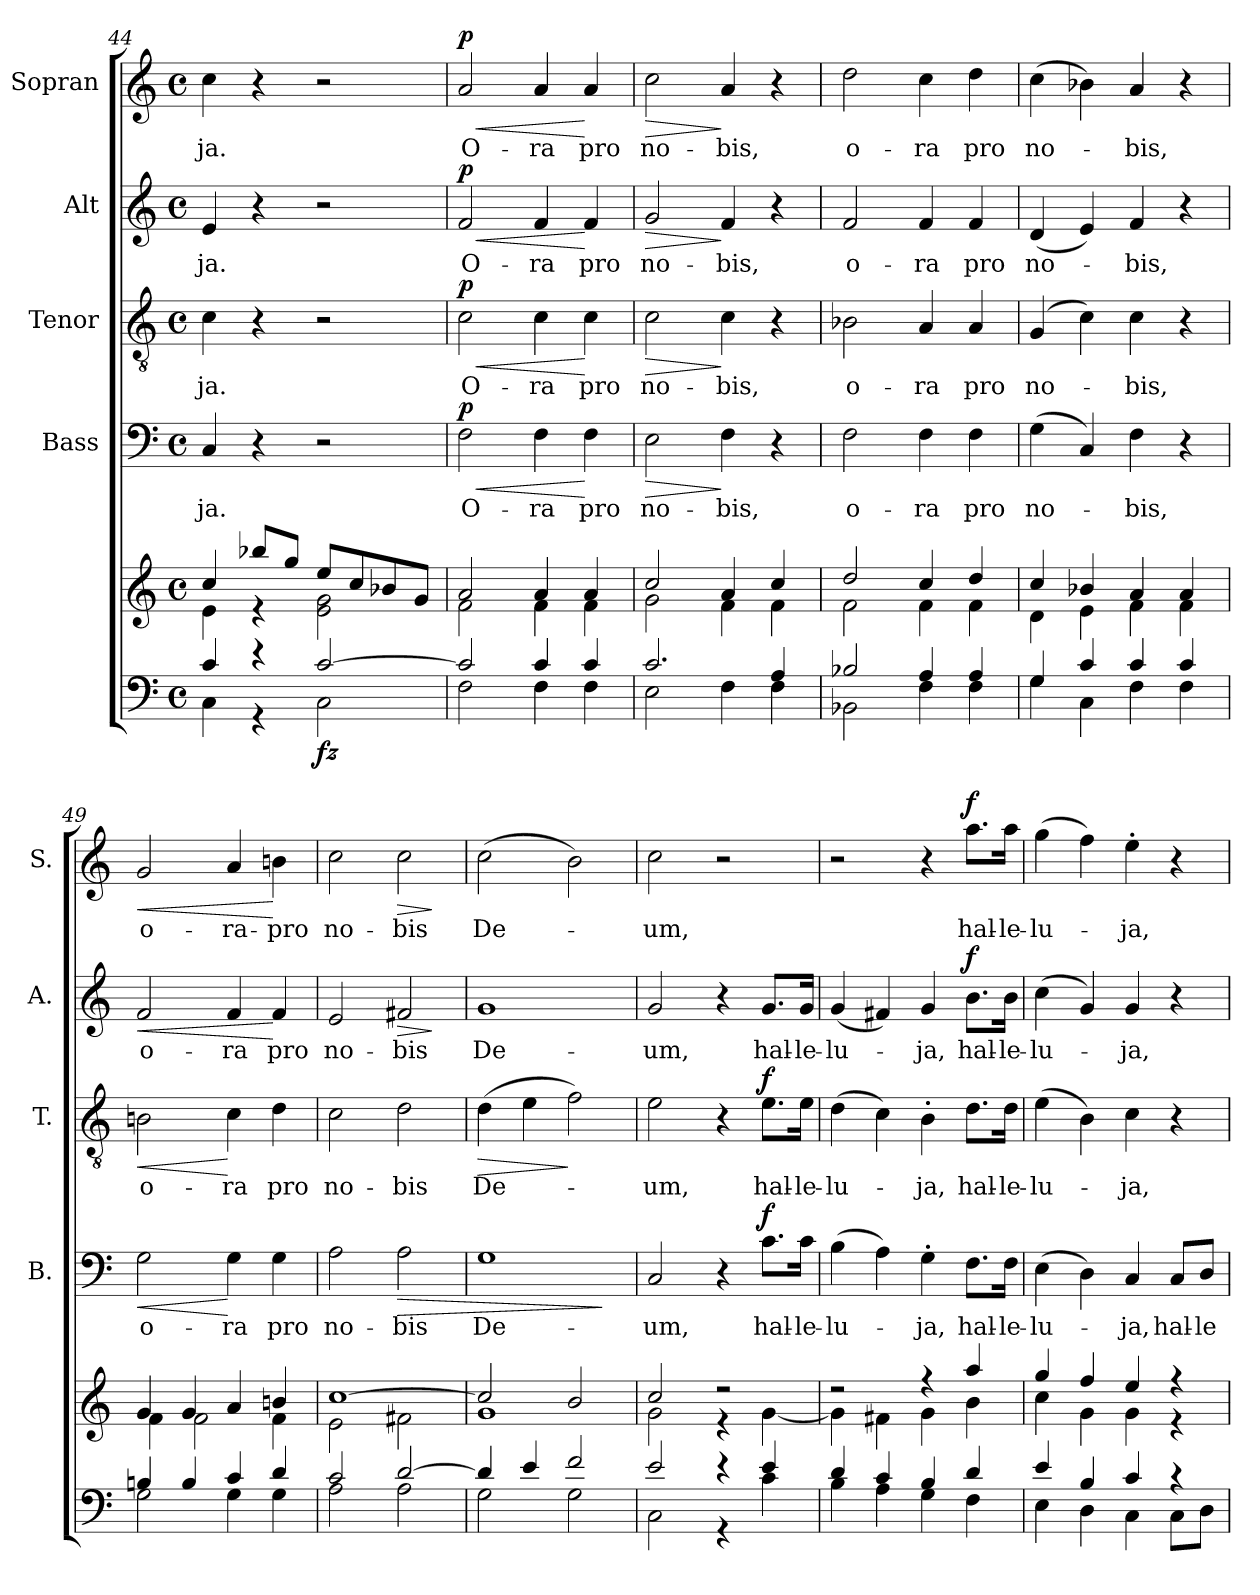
**kern	**kern	**dynam	**kern	**text	**dynam	**kern	**text	**dynam	**kern	**text	**dynam	**kern	**text	**dynam
*part5	*part5	*part5	*part4	*part4	*part4	*part3	*part3	*part3	*part2	*part2	*part2	*part1	*part1	*part1
*staff6	*staff5	*staff5/6	*staff4	*staff4	*staff4	*staff3	*staff3	*staff3	*staff2	*staff2	*staff2	*staff1	*staff1	*staff1
*	*	*	*I"Bass	*	*	*I"Tenor	*	*	*I"Alt	*	*	*I"Sopran	*	*
*	*	*	*I'B.	*	*	*I'T.	*	*	*I'A.	*	*	*I'S.	*	*
*clefF4	*clefG2	*	*clefF4	*	*	*clefGv2	*	*	*clefG2	*	*	*clefG2	*	*
*k[]	*k[]	*	*k[]	*	*	*k[]	*	*	*k[]	*	*	*k[]	*	*
*C:	*C:	*	*C:	*	*	*C:	*	*	*C:	*	*	*C:	*	*
*M4/4	*M4/4	*	*M4/4	*	*	*M4/4	*	*	*M4/4	*	*	*M4/4	*	*
*met(c)	*met(c)	*	*met(c)	*	*	*met(c)	*	*	*met(c)	*	*	*met(c)	*	*
=44	=44	=44	=44	=44	=44	=44	=44	=44	=44	=44	=44	=44	=44	=44
*^	*^	*	*	*	*	*	*	*	*	*	*	*	*	*
!	!	!	!	!	!	!LO:LY:b	!	!	!LO:LY:b	!	!	!LO:LY:b	!	!	!LO:LY:b	!
4c/	4C\	4cc/	4e\	.	4C/	-ja.	.	4c\	-ja.	.	4e/	-ja.	.	4cc\	-ja.	.
4r	4r	8bb-X/L	4r	.	4r	.	.	4r	.	.	4r	.	.	4r	.	.
.	.	8gg/J	.	.	.	.	.	.	.	.	.	.	.	.	.	.
!	!	!	!	!LO:DY:b=2	!	!	!	!	!	!	!	!	!	!	!	!
[>2c/	2C\	8ee/L	2e\ 2g\	fz	2r	.	.	2r	.	.	2r	.	.	2r	.	.
.	.	8cc/	.	.	.	.	.	.	.	.	.	.	.	.	.	.
.	.	8b-X/	.	.	.	.	.	.	.	.	.	.	.	.	.	.
.	.	8g/J	.	.	.	.	.	.	.	.	.	.	.	.	.	.
=45	=45	=45	=45	=45	=45	=45	=45	=45	=45	=45	=45	=45	=45	=45	=45	=45
!	!	!	!	!	!	!LO:LY:b	!LO:HP:b	!	!LO:LY:b	!LO:HP:b	!	!LO:LY:b	!LO:HP:b	!	!LO:LY:b	!LO:HP:b
!	!	!	!	!	!	!	!LO:DY:n=1:a	!	!	!LO:DY:n=1:a	!	!	!LO:DY:n=1:a	!	!	!LO:DY:n=1:a
2c/]	2F\	2a/	2f\	.	2F\	O-	< p	2c\	O-	< p	2f/	O-	< p	2a/	O-	< p
!	!	!	!	!	!	!LO:LY:b	!	!	!LO:LY:b	!	!	!LO:LY:b	!	!	!LO:LY:b	!
4c/	4F\	4a/	4f\	.	4F\	-ra	.	4c\	-ra	.	4f/	-ra	.	4a/	-ra	.
!	!	!	!	!	!	!LO:LY:b	!	!	!LO:LY:b	!	!	!LO:LY:b	!	!	!LO:LY:b	!
4c/	4F\	4a/	4f\	.	4F\	pro	[	4c\	pro	[	4f/	pro	[	4a/	pro	[
=46	=46	=46	=46	=46	=46	=46	=46	=46	=46	=46	=46	=46	=46	=46	=46	=46
!	!	!	!	!	!	!LO:LY:b	!LO:HP:b	!	!LO:LY:b	!LO:HP:b	!	!LO:LY:b	!LO:HP:b	!	!LO:LY:b	!LO:HP:b
2.c/	2E\	2cc/	2g\	.	2E\	no-	>	2c\	no-	>	2g/	no-	>	2cc\	no-	>
!	!	!	!	!	!	!LO:LY:b	!	!	!LO:LY:b	!	!	!LO:LY:b	!	!	!LO:LY:b	!
.	4F\	4a/	4f\	.	4F\	-bis,	]	4c\	-bis,	]	4f/	-bis,	]	4a/	-bis,	]
4A/	4F\	4cc/	4f\	.	4r	.	.	4r	.	.	4r	.	.	4r	.	.
=47	=47	=47	=47	=47	=47	=47	=47	=47	=47	=47	=47	=47	=47	=47	=47	=47
!	!	!	!	!	!	!LO:LY:b	!	!	!LO:LY:b	!	!	!LO:LY:b	!	!	!LO:LY:b	!
2B-X/	2BB-X\	2dd/	2f\	.	2F\	o-	.	2B-X\	o-	.	2f/	o-	.	2dd\	o-	.
!	!	!	!	!	!	!LO:LY:b	!	!	!LO:LY:b	!	!	!LO:LY:b	!	!	!LO:LY:b	!
4A/	4F\	4cc/	4f\	.	4F\	-ra	.	4A/	-ra	.	4f/	-ra	.	4cc\	-ra	.
!	!	!	!	!	!	!LO:LY:b	!	!	!LO:LY:b	!	!	!LO:LY:b	!	!	!LO:LY:b	!
4A/	4F\	4dd/	4f\	.	4F\	pro	.	4A/	pro	.	4f/	pro	.	4dd\	pro	.
!!LO:PB:g=z
=48	=48	=48	=48	=48	=48	=48	=48	=48	=48	=48	=48	=48	=48	=48	=48	=48
!	!	!	!	!	!	!LO:LY:b	!	!	!LO:LY:b	!	!	!LO:LY:b	!	!	!LO:LY:b	!
4G/	4G\	4cc/	4d\	.	(>4G\	no-	.	(4G/	no-	.	(<4d/	no-	.	(>4cc\	no-	.
4c/	4C\	4b-X/	4e\	.	4C/)	.	.	4c\)	.	.	4e/)	.	.	4b-X\)	.	.
!	!	!	!	!	!	!LO:LY:b	!	!	!LO:LY:b	!	!	!LO:LY:b	!	!	!LO:LY:b	!
4c/	4F\	4a/	4f\	.	4F\	-bis,	.	4c\	-bis,	.	4f/	-bis,	.	4a/	-bis,	.
4c/	4F\	4a/	4f\	.	4r	.	.	4r	.	.	4r	.	.	4r	.	.
=49	=49	=49	=49	=49	=49	=49	=49	=49	=49	=49	=49	=49	=49	=49	=49	=49
!	!	!	!	!	!	!LO:LY:b	!LO:HP:b	!	!LO:LY:b	!LO:HP:b	!	!LO:LY:b	!LO:HP:b	!	!LO:LY:b	!LO:HP:b
4Bn/	2G\	4g/	4f\	.	2G\	o-	<	2Bn\	o-	<	2f/	o-	<	2g/	o-	<
4B/	.	4g/	2f\	.	.	.	.	.	.	.	.	.	.	.	.	.
!	!	!	!	!	!	!LO:LY:b	!	!	!LO:LY:b	!	!	!LO:LY:b	!	!	!LO:LY:b	!
4c/	4G\	4a/	.	.	4G\	-ra	[	4c\	-ra	[	4f/	-ra	.	4a/	-ra-	.
!	!	!	!	!	!	!LO:LY:b	!	!	!LO:LY:b	!	!	!LO:LY:b	!	!	!LO:LY:b	!
4d/	4G\	4bn/	4f\	.	4G\	pro	.	4d\	pro	.	4f/	pro	[	4bn\	-pro	[
=50	=50	=50	=50	=50	=50	=50	=50	=50	=50	=50	=50	=50	=50	=50	=50	=50
!	!	!	!	!	!	!LO:LY:b	!	!	!LO:LY:b	!	!	!LO:LY:b	!	!	!LO:LY:b	!
2c/	2A\	[>1cc	2e\	.	2A\	no-	.	2c\	no-	.	2e/	no-	.	2cc\	no-	.
!	!	!	!	!	!	!LO:LY:b	!LO:HP:b	!	!LO:LY:b	!	!	!LO:LY:b	!LO:HP:b	!	!LO:LY:b	!LO:HP:b
[>2d/	2A\	.	2f#X\	.	2A\	-bis	>	2d\	-bis	.	2f#X/	-bis	>	2cc\	-bis	>
*v	*v	*	*	*	*	*	*	*	*	*	*	*	*	*	*	*
*	*v	*v	*	*	*	*	*	*	*	*	*	*	*	*	*
.	.	.	.	.	.	.	.	.	.	.	]	.	.	]
=51	=51	=51	=51	=51	=51	=51	=51	=51	=51	=51	=51	=51	=51	=51
*^	*^	*	*	*	*	*	*	*	*	*	*	*	*	*
!	!	!	!	!	!	!LO:LY:b	!	!	!LO:LY:b	!LO:HP:b	!	!LO:LY:b	!	!	!LO:LY:b	!
4d/]	2G\	2cc/]	1g	.	1G	De-	.	(>4d\	De-	>	1g	De-	.	(>2cc\	De-	.
4e/	.	.	.	.	.	.	.	4e\	.	.	.	.	.	.	.	.
2f/	2G\	2b/	.	.	.	.	.	2f\)	.	]	.	.	.	2b\)	.	.
*v	*v	*	*	*	*	*	*	*	*	*	*	*	*	*	*	*
*	*v	*v	*	*	*	*	*	*	*	*	*	*	*	*	*
.	.	.	.	.	]	.	.	.	.	.	.	.	.	.
=52	=52	=52	=52	=52	=52	=52	=52	=52	=52	=52	=52	=52	=52	=52
*^	*^	*	*	*	*	*	*	*	*	*	*	*	*	*
!	!	!	!	!	!	!LO:LY:b	!	!	!LO:LY:b	!	!	!LO:LY:b	!	!	!LO:LY:b	!
2e/	2C\	2cc/	2g\	.	2C/	-um,	.	2e\	-um,	.	2g/	-um,	.	2cc\	-um,	.
4r	4r	2rdd	4re	.	4r	.	.	4r	.	.	4r	.	.	2r	.	.
!	!	!	!	!	!	!LO:LY:b	!LO:DY:a	!	!LO:LY:b	!LO:DY:a	!	!LO:LY:b	!	!	!	!
4e/	4c\	.	[<4g\	.	8.c\L	hal-	f	8.e\L	hal-	f	8.g/L	hal-	.	.	.	.
!	!	!	!	!	!	!LO:LY:b	!	!	!LO:LY:b	!	!	!LO:LY:b	!	!	!	!
.	.	.	.	.	16c\Jk	-le-	.	16e\Jk	-le-	.	16g/Jk	-le-	.	.	.	.
=53	=53	=53	=53	=53	=53	=53	=53	=53	=53	=53	=53	=53	=53	=53	=53	=53
!	!	!	!	!	!	!LO:LY:b	!	!	!LO:LY:b	!	!	!LO:LY:b	!	!	!	!
4d/	4B\	2rdd	4g\]	.	(>4B\	-lu-	.	(>4d\	-lu-	.	(<4g/	-lu-	.	2r	.	.
4c/	4A\	.	4f#X\	.	4A\)	.	.	4c\)	.	.	4f#X/)	.	.	.	.	.
!	!	!	!	!	!	!LO:LY:b	!	!	!LO:LY:b	!	!	!LO:LY:b	!	!	!	!
4B/	4G\	4rff	4g\	.	4G'>\	-ja,	.	4B'>\	-ja,	.	4g/	-ja,	.	4r	.	.
!	!	!	!	!	!	!LO:LY:b	!	!	!LO:LY:b	!	!	!LO:LY:b	!LO:DY:a	!	!LO:LY:b	!LO:DY:a
4d/	4F\	4aa/	4b\	.	8.F\L	hal-	.	8.d\L	hal-	.	8.b\L	hal-	f	8.aa\L	hal-	f
!	!	!	!	!	!	!LO:LY:b	!	!	!LO:LY:b	!	!	!LO:LY:b	!	!	!LO:LY:b	!
.	.	.	.	.	16F\Jk	-le-	.	16d\Jk	-le-	.	16b\Jk	-le-	.	16aa\Jk	-le-	.
=54	=54	=54	=54	=54	=54	=54	=54	=54	=54	=54	=54	=54	=54	=54	=54	=54
!	!	!	!	!	!	!LO:LY:b	!	!	!LO:LY:b	!	!	!LO:LY:b	!	!	!LO:LY:b	!
4e/	4E\	4gg/	4cc\	.	(>4E\	-lu-	.	(>4e\	-lu-	.	(>4cc\	-lu-	.	(>4gg\	-lu-	.
4B/	4D\	4ff/	4g\	.	4D\)	.	.	4B\)	.	.	4g/)	.	.	4ff\)	.	.
!	!	!	!	!	!	!LO:LY:b	!	!	!LO:LY:b	!	!	!LO:LY:b	!	!	!LO:LY:b	!
4c/	4C\	4ee/	4g\	.	4C/	-ja,	.	4c\	-ja,	.	4g/	-ja,	.	4ee'>\	-ja,	.
!	!	!	!	!	!	!LO:LY:b	!	!	!	!	!	!	!	!	!	!
4rc	8C\L	4r	4r	.	8C/L	hal-	.	4r	.	.	4r	.	.	4r	.	.
!	!	!	!	!	!	!LO:LY:b	!	!	!	!	!	!	!	!	!	!
.	8D\J	.	.	.	8D/J	-le-	.	.	.	.	.	.	.	.	.	.
*v	*v	*	*	*	*	*	*	*	*	*	*	*	*	*	*	*
*	*v	*v	*	*	*	*	*	*	*	*	*	*	*	*	*
=	=	=	=	=	=	=	=	=	=	=	=	=	=	=
*-	*-	*-	*-	*-	*-	*-	*-	*-	*-	*-	*-	*-	*-	*-
